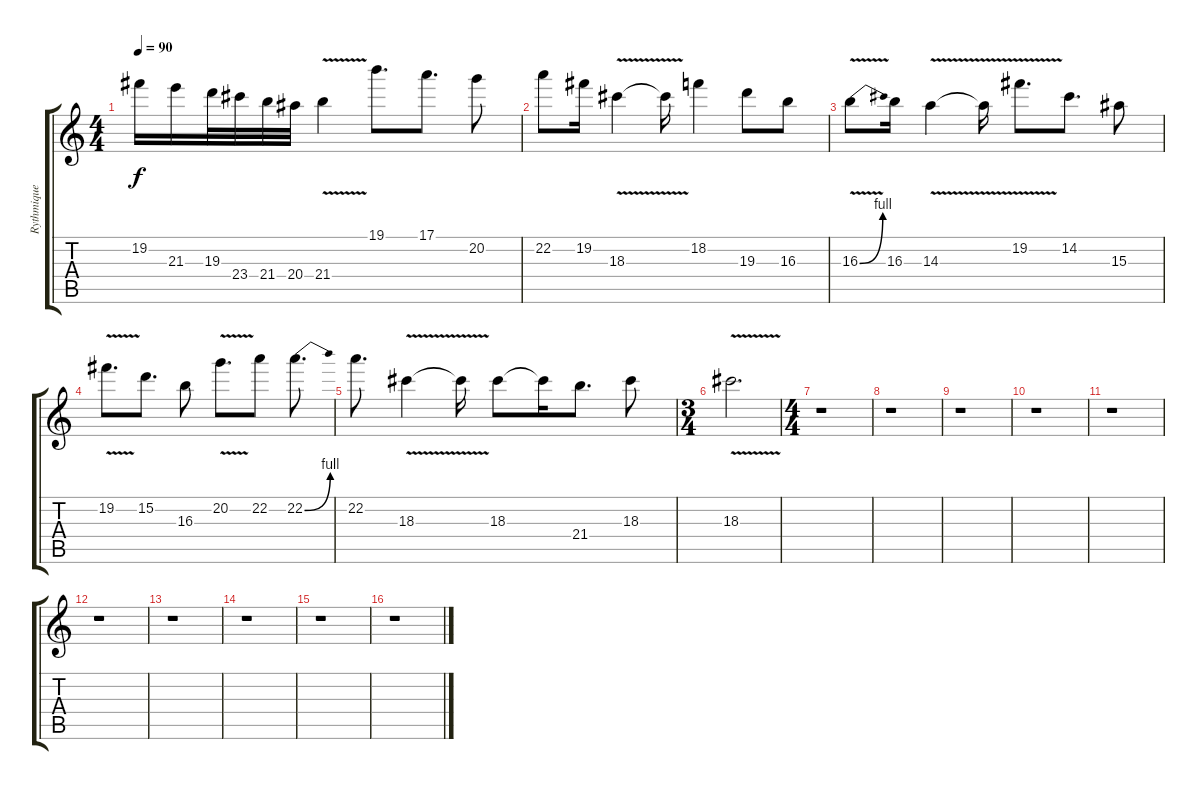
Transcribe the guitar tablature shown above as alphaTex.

\track ("Rythmique Guitar" "Rythmique ") {instrument distortionguitar}
\staff {score tabs}
\tuning (E4 B3 G3 D3 A2 E2) {hide}
\ts (4 4)
\tempo 90
\clef g2
\ks c
19.2.16{dy f} 21.3.16 19.3.32 23.4.32 21.4.32 20.4.32 21.4{v}.4 19.1.8{d} 17.1.8{d} 20.2.8 |
22.2.8 19.2.16 18.3{v}.4 18.3{t}.16 18.2.4 19.3.8 16.3.8 |
16.3{be (bend 0 0 60 4) v}.8 16.3.16 14.3{v}.4 14.3{t}.16 19.2{v}.8{d} 14.2.8{d} 15.3.8 |
19.2{v}.8{d} 15.2.8{d} 16.3.8 20.2{v}.8{d} 22.2.8 22.2{be (bend 0 0 60 4)}.8{d} |
22.2.8{d} 18.3{v}.4 18.3{t}.16 18.3.8 18.3{t}.16 21.4.8{d} 18.3.8 |
\ts (3 4)
18.3{v}.2{d} |
\ts (4 4)
r.1 |
r.1 |
r.1 |
r.1 |
r.1 |
r.1 |
r.1 |
r.1 |
r.1 |
r.1
